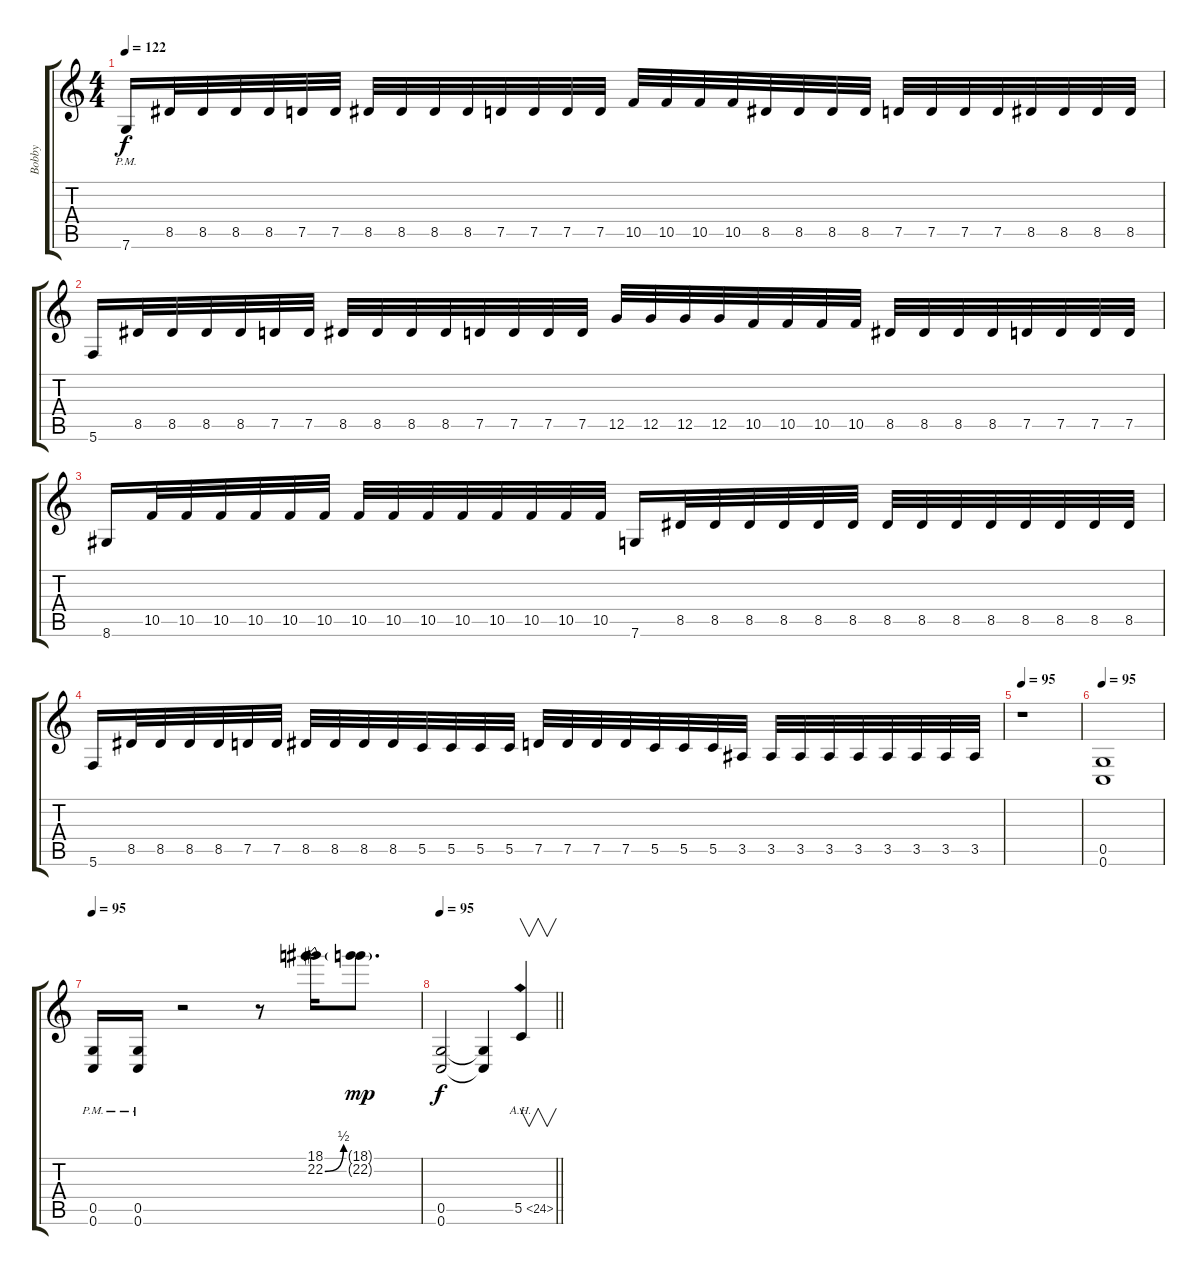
\track ("Bobby" "Bobby") {instrument distortionguitar}
\staff {score tabs}
\tuning (D4 A3 F3 C3 G2 C2) {hide}
\ts (4 4)
\tempo 122
\clef g2
\ks c
7.6{pm}.16{dy f} 8.5.32 8.5.32 8.5.32 8.5.32 7.5.32 7.5.32 8.5.32 8.5.32 8.5.32 8.5.32 7.5.32 7.5.32 7.5.32 7.5.32 10.5.32 10.5.32 10.5.32 10.5.32 8.5.32 8.5.32 8.5.32 8.5.32 7.5.32 7.5.32 7.5.32 7.5.32 8.5.32 8.5.32 8.5.32 8.5.32 |
5.6.16 8.5.32 8.5.32 8.5.32 8.5.32 7.5.32 7.5.32 8.5.32 8.5.32 8.5.32 8.5.32 7.5.32 7.5.32 7.5.32 7.5.32 12.5.32 12.5.32 12.5.32 12.5.32 10.5.32 10.5.32 10.5.32 10.5.32 8.5.32 8.5.32 8.5.32 8.5.32 7.5.32 7.5.32 7.5.32 7.5.32 |
8.6.16 10.5.32 10.5.32 10.5.32 10.5.32 10.5.32 10.5.32 10.5.32 10.5.32 10.5.32 10.5.32 10.5.32 10.5.32 10.5.32 10.5.32 7.6.16 8.5.32 8.5.32 8.5.32 8.5.32 8.5.32 8.5.32 8.5.32 8.5.32 8.5.32 8.5.32 8.5.32 8.5.32 8.5.32 8.5.32 |
5.6.16 8.5.32 8.5.32 8.5.32 8.5.32 7.5.32 7.5.32 8.5.32 8.5.32 8.5.32 8.5.32 5.5.32 5.5.32 5.5.32 5.5.32 7.5.32 7.5.32 7.5.32 7.5.32 5.5.32 5.5.32 5.5.32 3.5.32 3.5.32 3.5.32 3.5.32 3.5.32 3.5.32 3.5.32 3.5.32 3.5.32 |
\tempo 95
r.1 |
\tempo 95
(0.5 0.6).1 |
\tempo 95
(0.5{pm} 0.6{pm}).16 (0.5{pm} 0.6{pm}).16 r.2 r.8 (18.1 22.2{be (bend 0 0 60 2)}).16 (18.1{g} 22.2{g}).8{d dy mp} |
\tempo 95
\barLineRight lightlight
(0.5 0.6).2{dy f} (0.5{t} 0.6{t}).4 5.5{ah 19}.4{v}
